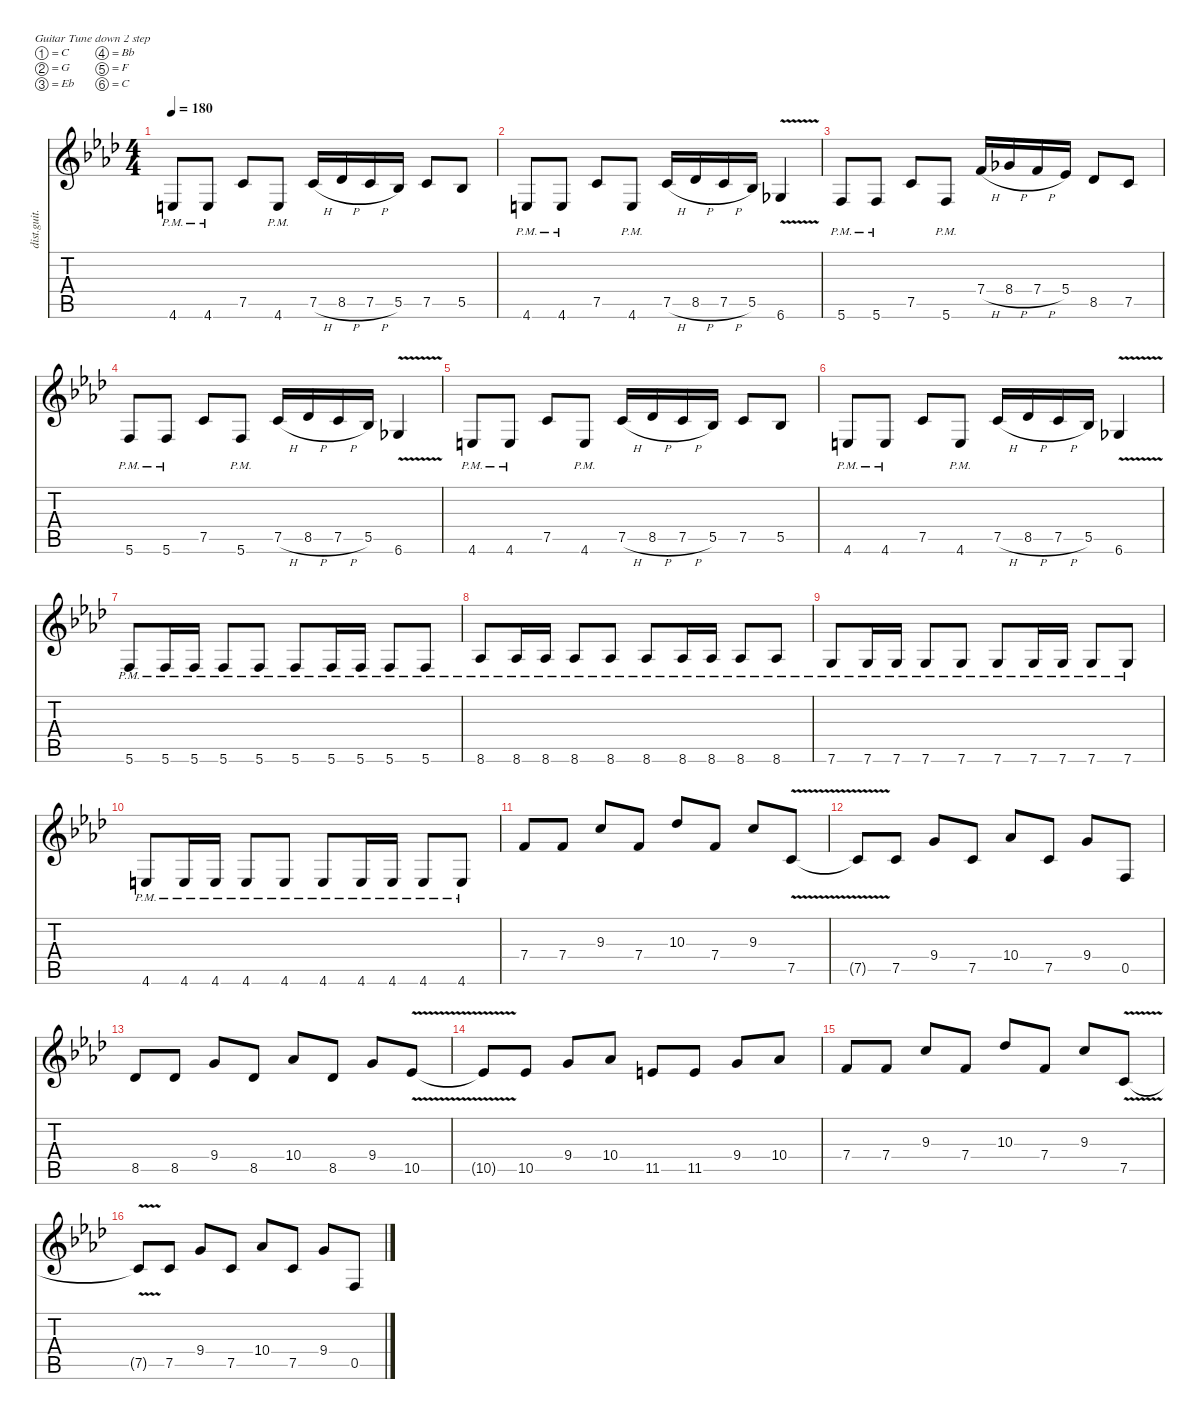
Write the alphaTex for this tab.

\defaultSystemsLayout 4
\hideDynamics
\bracketExtendMode nobrackets
\track ("Gtr.1 Double" "dist.guit.") {mute instrument distortionguitar}
\staff {score tabs}
\tuning (C4 G3 Eb3 Bb2 F2 C2)
\ts (4 4)
\tempo 180
\clef g2
\ks fminor
4.6{pm acc forcenatural}.8{dy f beam Up} 4.6{pm acc forcenatural}.8{beam Up} 7.5{acc forcenatural}.8{beam Up} 4.6{pm acc forcenatural}.8{beam Up} 7.5{h acc forcenatural}.16{beam Up} 8.5{h acc b}.16{beam Up} 7.5{h acc forcenatural}.16{beam Up} 5.5{acc b}.16{beam Up} 7.5{acc forcenatural}.8{beam Up} 5.5{acc b}.8{beam Up} |
4.6{pm acc forcenatural}.8{beam Up} 4.6{pm acc forcenatural}.8{beam Up} 7.5{acc forcenatural}.8{beam Up} 4.6{pm acc forcenatural}.8{beam Up} 7.5{h acc forcenatural}.16{beam Up} 8.5{h acc b}.16{beam Up} 7.5{h acc forcenatural}.16{beam Up} 5.5{acc b}.16{beam Up} 6.6{v acc b}.4{beam Up} |
5.6{pm acc forcenatural}.8{beam Up} 5.6{pm acc forcenatural}.8{beam Up} 7.5{acc forcenatural}.8{beam Up} 5.6{pm acc forcenatural}.8{beam Up} 7.4{h acc forcenatural}.16{beam Up} 8.4{h acc b}.16{beam Up} 7.4{h acc forcenatural}.16{beam Up} 5.4{acc b}.16{beam Up} 8.5{acc b}.8{beam Up} 7.5{acc forcenatural}.8{beam Up} |
5.6{pm acc forcenatural}.8{beam Up} 5.6{pm acc forcenatural}.8{beam Up} 7.5{acc forcenatural}.8{beam Up} 5.6{pm acc forcenatural}.8{beam Up} 7.5{h acc forcenatural}.16{beam Up} 8.5{h acc b}.16{beam Up} 7.5{h acc forcenatural}.16{beam Up} 5.5{acc b}.16{beam Up} 6.6{v acc b}.4{beam Up} |
4.6{pm acc forcenatural}.8{beam Up} 4.6{pm acc forcenatural}.8{beam Up} 7.5{acc forcenatural}.8{beam Up} 4.6{pm acc forcenatural}.8{beam Up} 7.5{h acc forcenatural}.16{beam Up} 8.5{h acc b}.16{beam Up} 7.5{h acc forcenatural}.16{beam Up} 5.5{acc b}.16{beam Up} 7.5{acc forcenatural}.8{beam Up} 5.5{acc b}.8{beam Up} |
4.6{pm acc forcenatural}.8{beam Up} 4.6{pm acc forcenatural}.8{beam Up} 7.5{acc forcenatural}.8{beam Up} 4.6{pm acc forcenatural}.8{beam Up} 7.5{h acc forcenatural}.16{beam Up} 8.5{h acc b}.16{beam Up} 7.5{h acc forcenatural}.16{beam Up} 5.5{acc b}.16{beam Up} 6.6{v acc b}.4{beam Up} |
5.6{pm acc forcenatural}.8{beam Up} 5.6{pm acc forcenatural}.16{beam Up} 5.6{pm acc forcenatural}.16{beam Up} 5.6{pm acc forcenatural}.8{beam Up} 5.6{pm acc forcenatural}.8{beam Up} 5.6{pm acc forcenatural}.8{beam Up} 5.6{pm acc forcenatural}.16{beam Up} 5.6{pm acc forcenatural}.16{beam Up} 5.6{pm acc forcenatural}.8{beam Up} 5.6{pm acc forcenatural}.8{beam Up} |
8.6{pm acc b}.8{beam Up} 8.6{pm acc b}.16{beam Up} 8.6{pm acc b}.16{beam Up} 8.6{pm acc b}.8{beam Up} 8.6{pm acc b}.8{beam Up} 8.6{pm acc b}.8{beam Up} 8.6{pm acc b}.16{beam Up} 8.6{pm acc b}.16{beam Up} 8.6{pm acc b}.8{beam Up} 8.6{pm acc b}.8{beam Up} |
7.6{pm acc forcenatural}.8{beam Up} 7.6{pm acc forcenatural}.16{beam Up} 7.6{pm acc forcenatural}.16{beam Up} 7.6{pm acc forcenatural}.8{beam Up} 7.6{pm acc forcenatural}.8{beam Up} 7.6{pm acc forcenatural}.8{beam Up} 7.6{pm acc forcenatural}.16{beam Up} 7.6{pm acc forcenatural}.16{beam Up} 7.6{pm acc forcenatural}.8{beam Up} 7.6{pm acc forcenatural}.8{beam Up} |
4.6{pm acc forcenatural}.8{beam Up} 4.6{pm acc forcenatural}.16{beam Up} 4.6{pm acc forcenatural}.16{beam Up} 4.6{pm acc forcenatural}.8{beam Up} 4.6{pm acc forcenatural}.8{beam Up} 4.6{pm acc forcenatural}.8{beam Up} 4.6{pm acc forcenatural}.16{beam Up} 4.6{pm acc forcenatural}.16{beam Up} 4.6{pm acc forcenatural}.8{beam Up} 4.6{pm acc forcenatural}.8{beam Up} |
7.4{acc forcenatural}.8{beam Up} 7.4{acc forcenatural}.8{beam Up} 9.3{acc forcenatural}.8{beam Up} 7.4{acc forcenatural}.8{beam Up} 10.3{acc b}.8{beam Up} 7.4{acc forcenatural}.8{beam Up} 9.3{acc forcenatural}.8{beam Up} 7.5{v acc forcenatural}.8{beam Up} |
7.5{v t acc forcenatural}.8{beam Up} 7.5{acc forcenatural}.8{beam Up} 9.4{acc forcenatural}.8{beam Up} 7.5{acc forcenatural}.8{beam Up} 10.4{acc b}.8{beam Up} 7.5{acc forcenatural}.8{beam Up} 9.4{acc forcenatural}.8{beam Up} 0.5{acc forcenatural}.8{beam Up} |
8.5{acc b}.8{beam Up} 8.5{acc b}.8{beam Up} 9.4{acc forcenatural}.8{beam Up} 8.5{acc b}.8{beam Up} 10.4{acc b}.8{beam Up} 8.5{acc b}.8{beam Up} 9.4{acc forcenatural}.8{beam Up} 10.5{v acc b}.8{beam Up} |
10.5{v t acc b}.8{beam Up} 10.5{acc b}.8{beam Up} 9.4{acc forcenatural}.8{beam Up} 10.4{acc b}.8{beam Up} 11.5{acc forcenatural}.8{beam Up} 11.5{acc forcenatural}.8{beam Up} 9.4{acc forcenatural}.8{beam Up} 10.4{acc b}.8{beam Up} |
7.4{acc forcenatural}.8{beam Up} 7.4{acc forcenatural}.8{beam Up} 9.3{acc forcenatural}.8{beam Up} 7.4{acc forcenatural}.8{beam Up} 10.3{acc b}.8{beam Up} 7.4{acc forcenatural}.8{beam Up} 9.3{acc forcenatural}.8{beam Up} 7.5{v acc forcenatural}.8{beam Up} |
7.5{v t acc forcenatural}.8{beam Up} 7.5{acc forcenatural}.8{beam Up} 9.4{acc forcenatural}.8{beam Up} 7.5{acc forcenatural}.8{beam Up} 10.4{acc b}.8{beam Up} 7.5{acc forcenatural}.8{beam Up} 9.4{acc forcenatural}.8{beam Up} 0.5{acc forcenatural}.8{beam Up}
